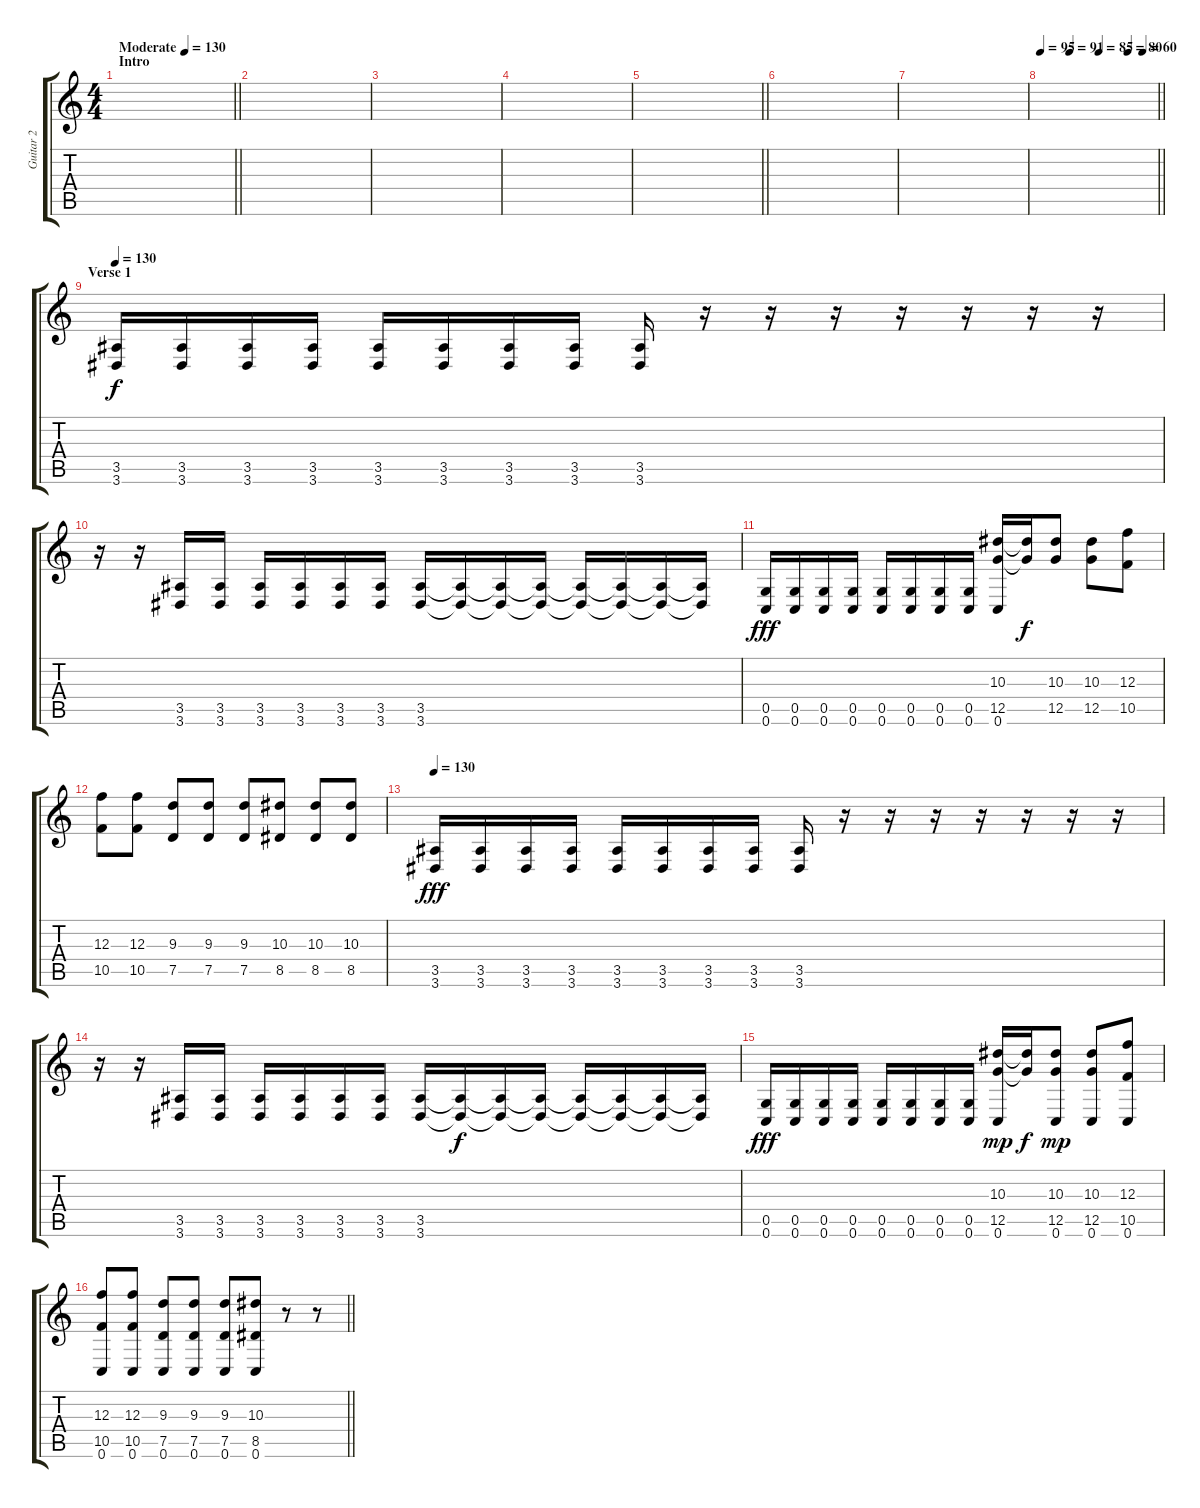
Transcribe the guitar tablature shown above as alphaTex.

\track ("Guitar 2" "Guitar 2") {instrument distortionguitar}
\staff {score tabs}
\tuning (D4 A3 F3 C3 G2 C2) {hide}
\ts (4 4)
\section ("" "Intro")
\tempo (130 "Moderate")
\tempo 110
\tempo 120
\tempo (130 "Moderate")
\clef g2
\barLineRight lightlight
\ks c
|
|
|
|
\barLineRight lightlight
|
|
|
\tempo 95
\tempo (91 0.25)
\tempo (85 0.5)
\tempo (80 0.75)
\tempo (60 0.875)
\barLineRight lightlight
|
\section ("" "Verse 1")
\tempo 130
(3.5 3.6).16 (3.5 3.6).16 (3.5 3.6).16 (3.5 3.6).16 (3.5 3.6).16 (3.5 3.6).16 (3.5 3.6).16 (3.5 3.6).16 (3.5 3.6).16 r.16 r.16 r.16 r.16 r.16 r.16 r.16 |
r.16 r.16 (3.5 3.6).16 (3.5 3.6).16 (3.5 3.6).16 (3.5 3.6).16 (3.5 3.6).16 (3.5 3.6).16 (3.5 3.6).16 (3.5{t} 3.6{t}).16{dy f} (3.5{t} 3.6{t}).16 (3.5{t} 3.6{t}).16 (3.5{t} 3.6{t}).16 (3.5{t} 3.6{t}).16 (3.5{t} 3.6{t}).16 (3.5{t} 3.6{t}).16 |
(0.5 0.6).16{dy fff} (0.5 0.6).16 (0.5 0.6).16 (0.5 0.6).16 (0.5 0.6).16 (0.5 0.6).16 (0.5 0.6).16 (0.5 0.6).16 (10.3 12.5 0.6).16 (10.3{t} 12.5{t}).16{dy f} (10.3 12.5).8 (10.3 12.5).8 (12.3 10.5).8 |
(12.3 10.5).8 (12.3 10.5).8 (9.3 7.5).8 (9.3 7.5).8 (9.3 7.5).8 (10.3 8.5).8 (10.3 8.5).8 (10.3 8.5).8 |
\tempo 130
(3.5 3.6).16{dy fff} (3.5 3.6).16 (3.5 3.6).16 (3.5 3.6).16 (3.5 3.6).16 (3.5 3.6).16 (3.5 3.6).16 (3.5 3.6).16 (3.5 3.6).16 r.16 r.16 r.16 r.16 r.16 r.16 r.16 |
r.16 r.16 (3.5 3.6).16 (3.5 3.6).16 (3.5 3.6).16 (3.5 3.6).16 (3.5 3.6).16 (3.5 3.6).16 (3.5 3.6).16 (3.5{t} 3.6{t}).16{dy f} (3.5{t} 3.6{t}).16 (3.5{t} 3.6{t}).16 (3.5{t} 3.6{t}).16 (3.5{t} 3.6{t}).16 (3.5{t} 3.6{t}).16 (3.5{t} 3.6{t}).16 |
(0.5 0.6).16{dy fff} (0.5 0.6).16 (0.5 0.6).16 (0.5 0.6).16 (0.5 0.6).16 (0.5 0.6).16 (0.5 0.6).16 (0.5 0.6).16 (10.3 12.5 0.6).16{dy mp} (10.3{t} 12.5{t}).16{dy f} (10.3 12.5 0.6).8{dy mp} (10.3 12.5 0.6).8 (12.3 10.5 0.6).8 |
\barLineRight lightlight
(12.3 10.5 0.6).8 (12.3 10.5 0.6).8 (9.3 7.5 0.6).8 (9.3 7.5 0.6).8 (9.3 7.5 0.6).8 (10.3 8.5 0.6).8 r.8 r.8
